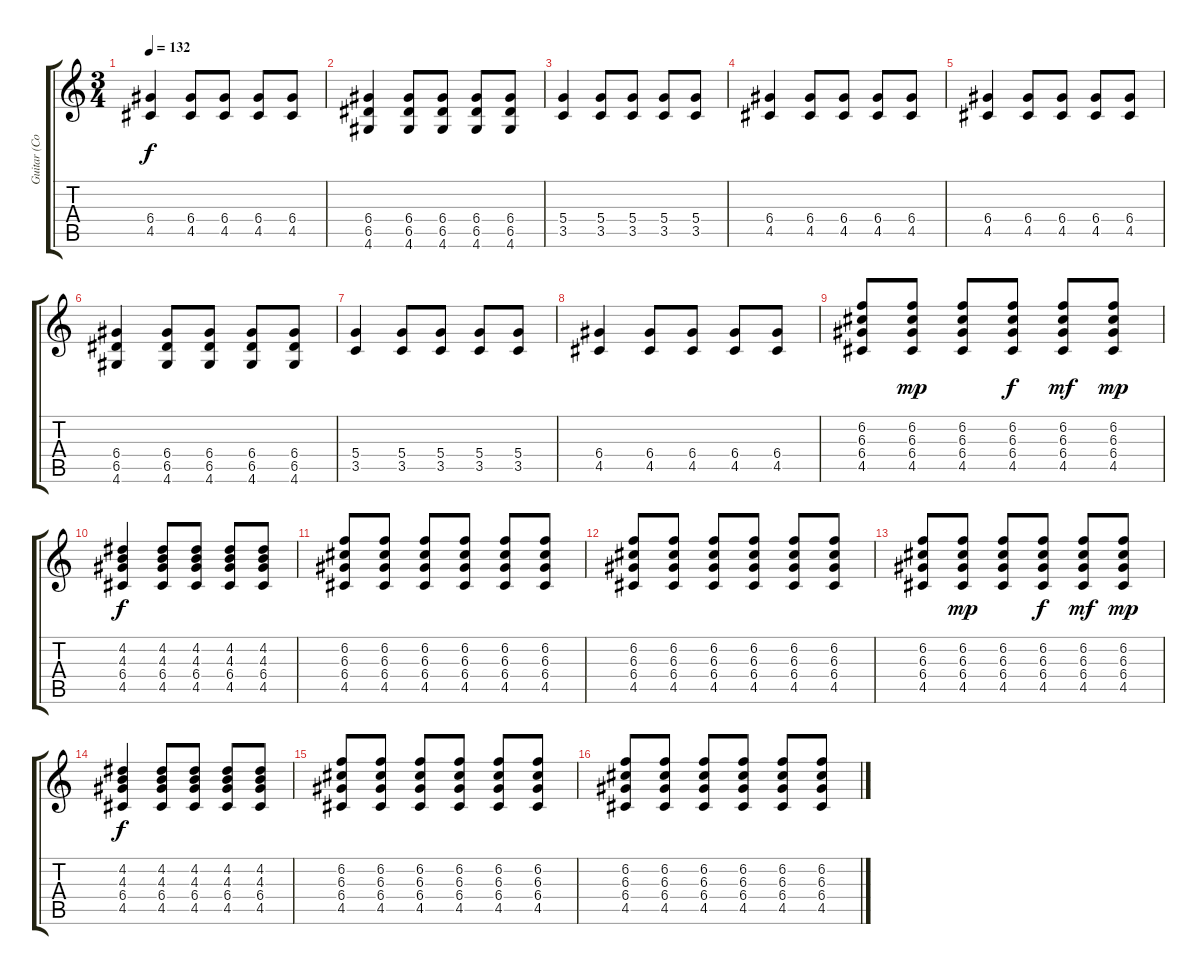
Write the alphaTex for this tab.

\track ("Guitar (Corin)" "Guitar (Co") {instrument electricguitarclean}
\staff {score tabs}
\tuning (E4 B3 G3 D3 A2 E2) {hide}
\ts (3 4)
\tempo 132
\clef g2
\ks c
(6.4 4.5).4{dy f} (6.4 4.5).8 (6.4 4.5).8 (6.4 4.5).8 (6.4 4.5).8 |
(6.4 6.5 4.6).4 (6.4 6.5 4.6).8 (6.4 6.5 4.6).8 (6.4 6.5 4.6).8 (6.4 6.5 4.6).8 |
(5.4 3.5).4 (5.4 3.5).8 (5.4 3.5).8 (5.4 3.5).8 (5.4 3.5).8 |
(6.4 4.5).4 (6.4 4.5).8 (6.4 4.5).8 (6.4 4.5).8 (6.4 4.5).8 |
(6.4 4.5).4 (6.4 4.5).8 (6.4 4.5).8 (6.4 4.5).8 (6.4 4.5).8 |
(6.4 6.5 4.6).4 (6.4 6.5 4.6).8 (6.4 6.5 4.6).8 (6.4 6.5 4.6).8 (6.4 6.5 4.6).8 |
(5.4 3.5).4 (5.4 3.5).8 (5.4 3.5).8 (5.4 3.5).8 (5.4 3.5).8 |
(6.4 4.5).4 (6.4 4.5).8 (6.4 4.5).8 (6.4 4.5).8 (6.4 4.5).8 |
(6.2 6.3 6.4 4.5).8 (6.2 6.3 6.4 4.5).8{dy mp} (6.2 6.3 6.4 4.5).8 (6.2 6.3 6.4 4.5).8{dy f} (6.2 6.3 6.4 4.5).8{dy mf} (6.2 6.3 6.4 4.5).8{dy mp} |
(4.2 4.3 6.4 4.5).4{dy f} (4.2 4.3 6.4 4.5).8 (4.2 4.3 6.4 4.5).8 (4.2 4.3 6.4 4.5).8 (4.2 4.3 6.4 4.5).8 |
(6.2 6.3 6.4 4.5).8 (6.2 6.3 6.4 4.5).8 (6.2 6.3 6.4 4.5).8 (6.2 6.3 6.4 4.5).8 (6.2 6.3 6.4 4.5).8 (6.2 6.3 6.4 4.5).8 |
(6.2 6.3 6.4 4.5).8 (6.2 6.3 6.4 4.5).8 (6.2 6.3 6.4 4.5).8 (6.2 6.3 6.4 4.5).8 (6.2 6.3 6.4 4.5).8 (6.2 6.3 6.4 4.5).8 |
(6.2 6.3 6.4 4.5).8 (6.2 6.3 6.4 4.5).8{dy mp} (6.2 6.3 6.4 4.5).8 (6.2 6.3 6.4 4.5).8{dy f} (6.2 6.3 6.4 4.5).8{dy mf} (6.2 6.3 6.4 4.5).8{dy mp} |
(4.2 4.3 6.4 4.5).4{dy f} (4.2 4.3 6.4 4.5).8 (4.2 4.3 6.4 4.5).8 (4.2 4.3 6.4 4.5).8 (4.2 4.3 6.4 4.5).8 |
(6.2 6.3 6.4 4.5).8 (6.2 6.3 6.4 4.5).8 (6.2 6.3 6.4 4.5).8 (6.2 6.3 6.4 4.5).8 (6.2 6.3 6.4 4.5).8 (6.2 6.3 6.4 4.5).8 |
(6.2 6.3 6.4 4.5).8 (6.2 6.3 6.4 4.5).8 (6.2 6.3 6.4 4.5).8 (6.2 6.3 6.4 4.5).8 (6.2 6.3 6.4 4.5).8 (6.2 6.3 6.4 4.5).8
